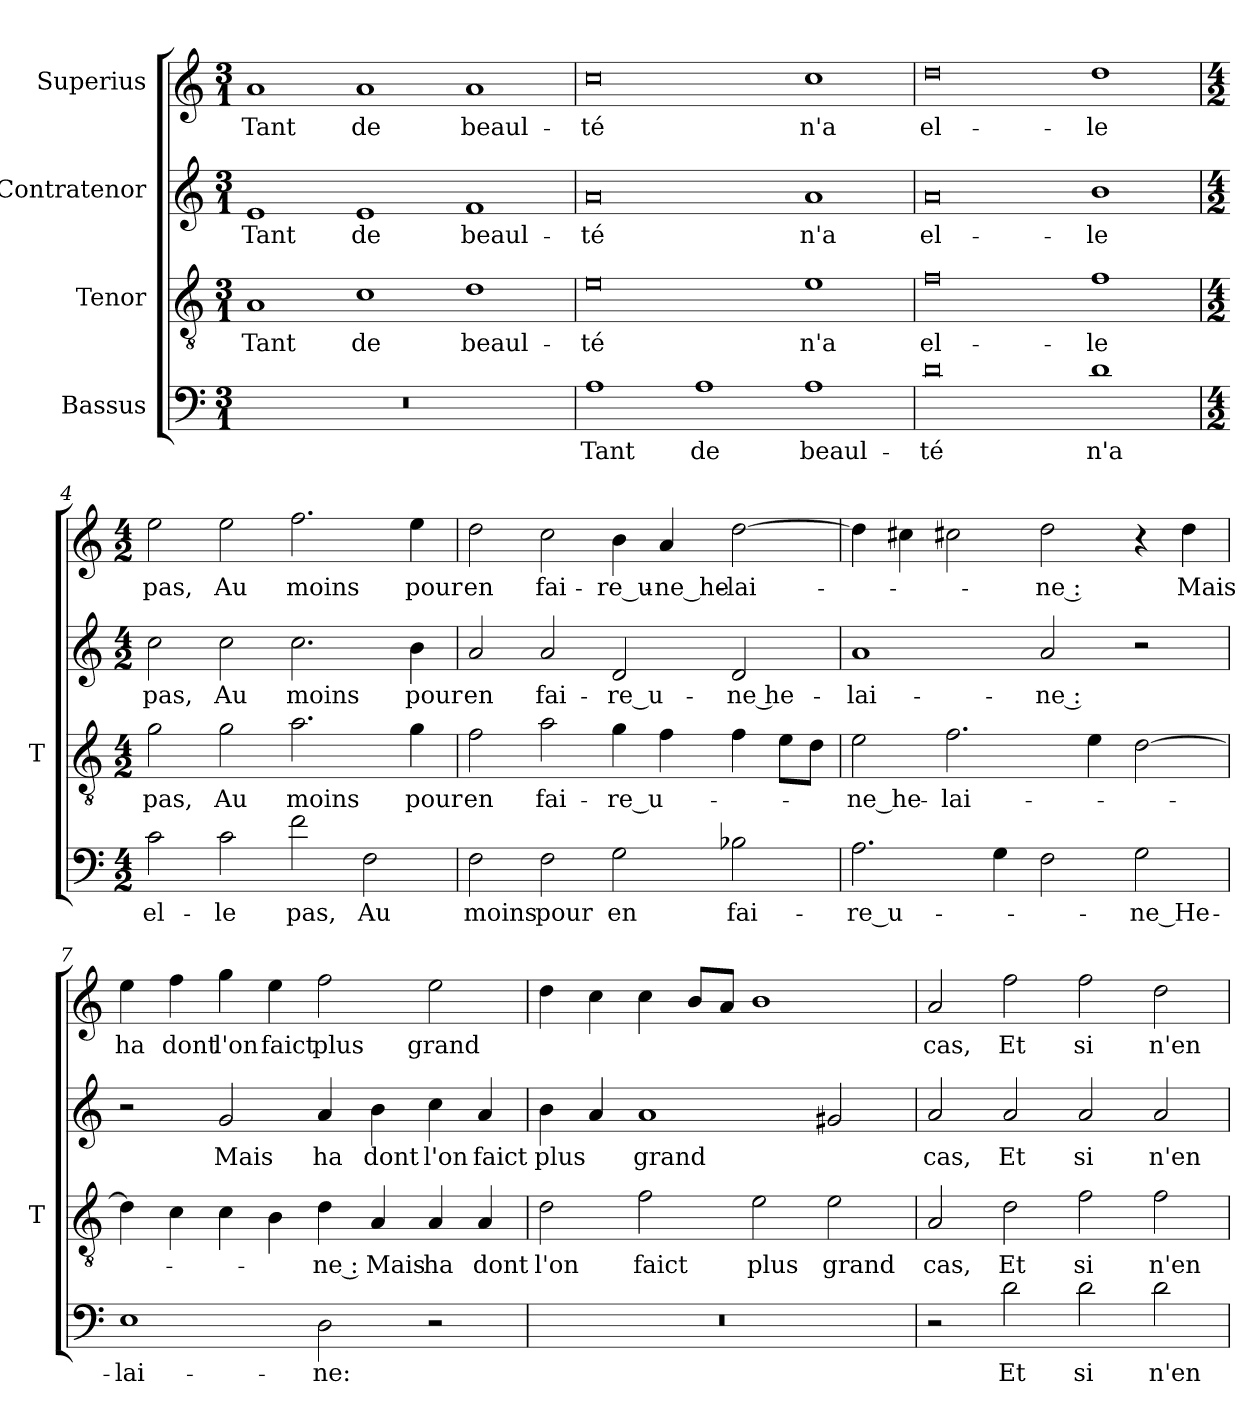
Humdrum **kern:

**kern	**text	**kern	**text	**kern	**text	**kern	**text
*part4	*part4	*part3	*part3	*part2	*part2	*part1	*part1
*staff4	*staff4	*staff3	*staff3	*staff2	*staff2	*staff1	*staff1
*I"Bassus	*	*I"Tenor	*	*I"Contratenor	*	*I"Superius	*
*	*	*I'T	*	*	*	*	*
*clefF4	*	*clefGv2	*	*clefG2	*	*clefG2	*
*k[]	*	*k[]	*	*k[]	*	*k[]	*
*M3/1	*	*M3/1	*	*M3/1	*	*M3/1	*
=1	=1	=1	=1	=1	=1	=1	=1
0.r	.	1A	-Tant	1e	-Tant	1a	-Tant
.	.	1c	-de	1e	-de	1a	-de
.	.	1d	beaul-	1f	beaul-	1a	beaul-
=2	=2	=2	=2	=2	=2	=2	=2
1A	-Tant	0e	-té	0a	-té	0cc	-té
1A	-de	.	.	.	.	.	.
1A	beaul-	1e	-n'a	1a	-n'a	1cc	-n'a
=3	=3	=3	=3	=3	=3	=3	=3
0d	-té	0f	el-	0a	el-	0dd	el-
1d	-n'a	1f	-le	1b	-le	1dd	-le
=4	=4	=4	=4	=4	=4	=4	=4
*M4/2	*	*M4/2	*	*M4/2	*	*M4/2	*
2c	el-	2g	-pas,	2cc	-pas,	2ee	-pas,
2c	-le	2g	-Au	2cc	-Au	2ee	-Au
2f	-pas,	2.a	-moins	2.cc	-moins	2.ff	-moins
2F	-Au	.	.	.	.	.	.
.	.	4g	-pour	4b	-pour	4ee	-pour
=5	=5	=5	=5	=5	=5	=5	=5
2F	-moins	2f	-en	2a	-en	2dd	-en
2F	-pour	2a	fai-	2a	fai-	2cc	fai-
2G	-en	4g	re_u-	2d	re_u-	4b	re_u-
.	.	4f	.	.	.	4a	ne_he-
2B-X	fai-	4f	.	2d	ne he-	[2dd	lai-
.	.	8eL	.	.	.	.	.
.	.	8dJ	.	.	.	.	.
=6	=6	=6	=6	=6	=6	=6	=6
2.A	re_u-	2e	ne_he-	1a	lai-	4dd]	.
.	.	.	.	.	.	4cc#X	.
.	.	2.f	lai-	.	.	2cc#X	.
4G	.	.	.	.	.	.	.
2F	.	.	.	2a	-ne :	2dd	-ne :
.	.	4e	.	.	.	.	.
2G	ne_He-	[2d	.	2r	.	4r	.
.	.	.	.	.	.	4dd	-Mais
=7	=7	=7	=7	=7	=7	=7	=7
1E	lai-	4d]	.	2r	.	4ee	-ha
.	.	4c	.	.	.	4ff	-dont
.	.	4c	.	2g	-Mais	4gg	-l'on
.	.	4B	.	.	.	4ee	-faict
2D	-ne:	4d	-ne :	4a	-ha	2ff	-plus
.	.	4A	-Mais	4b	-dont	.	.
2r	.	4A	-ha	4cc	-l'on	2ee	-grand
.	.	4A	-dont	4a	-faict	.	.
=8	=8	=8	=8	=8	=8	=8	=8
0r	.	2d	-l'on	4b	-plus	4dd	.
.	.	.	.	4a	.	4cc	.
.	.	2f	-faict	1a	-grand	4cc	.
.	.	.	.	.	.	8bL	.
.	.	.	.	.	.	8aJ	.
.	.	2e	-plus	.	.	1b	.
.	.	2e	-grand	2g#X	.	.	.
=9	=9	=9	=9	=9	=9	=9	=9
2r	.	2A	-cas,	2a	-cas,	2a	-cas,
2d	-Et	2d	-Et	2a	-Et	2ff	-Et
2d	-si	2f	-si	2a	-si	2ff	-si
2d	-n'en	2f	-n'en	2a	-n'en	2dd	-n'en
=	=	=	=	=	=	=	=
*-	*-	*-	*-	*-	*-	*-	*-
